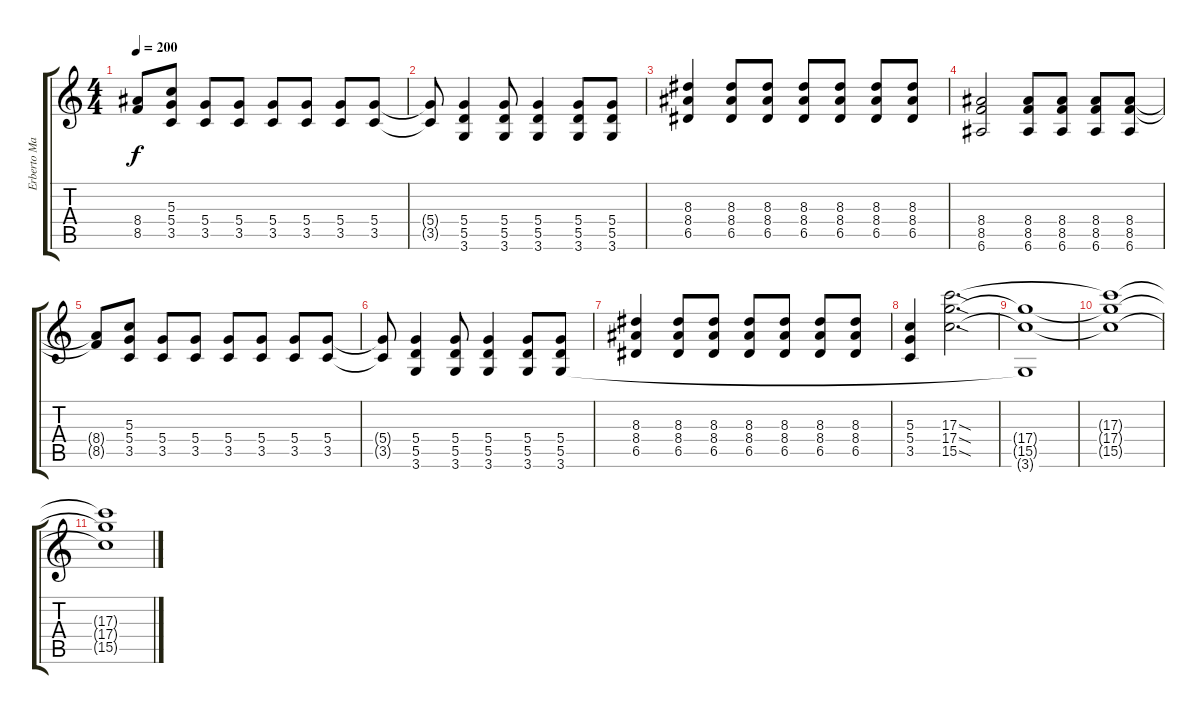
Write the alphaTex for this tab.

\track ("Erberto Maria Lewis" "Erberto Ma") {instrument distortionguitar}
\staff {score tabs}
\tuning (E4 B3 G3 D3 A2 E2) {hide}
\ts (4 4)
\tempo 200
\clef g2
\ks c
(8.4{t} 8.5{t}).8{dy f} (5.3 5.4 3.5).8 (5.4 3.5).8 (5.4 3.5).8 (5.4 3.5).8 (5.4 3.5).8 (5.4 3.5).8 (5.4 3.5).8 |
(5.4{t} 3.5{t}).8 (5.4 5.5 3.6).4 (5.4 5.5 3.6).8 (5.4 5.5 3.6).4 (5.4 5.5 3.6).8 (5.4 5.5 3.6).8 |
(8.3 8.4 6.5).4 (8.3 8.4 6.5).8 (8.3 8.4 6.5).8 (8.3 8.4 6.5).8 (8.3 8.4 6.5).8 (8.3 8.4 6.5).8 (8.3 8.4 6.5).8 |
(8.4 8.5 6.6).2 (8.4 8.5 6.6).8 (8.4 8.5 6.6).8 (8.4 8.5 6.6).8 (8.4 8.5 6.6).8 |
(8.4{t} 8.5{t}).8 (5.3 5.4 3.5).8 (5.4 3.5).8 (5.4 3.5).8 (5.4 3.5).8 (5.4 3.5).8 (5.4 3.5).8 (5.4 3.5).8 |
(5.4{t} 3.5{t}).8 (5.4 5.5 3.6).4 (5.4 5.5 3.6).8 (5.4 5.5 3.6).4 (5.4 5.5 3.6).8 (5.4 5.5 3.6).8 |
(8.3 8.4 6.5).4 (8.3 8.4 6.5).8 (8.3 8.4 6.5).8 (8.3 8.4 6.5).8 (8.3 8.4 6.5).8 (8.3 8.4 6.5).8 (8.3 8.4 6.5).8 |
(5.3 5.4 3.5).4 (17.3{sod} 17.4{sod} 15.5{sod}).2{d} |
(17.4{t} 15.5{t} 3.6{t}).1 |
(17.3{t} 17.4{t} 15.5{t}).1 |
(17.3{t} 17.4{t} 15.5{t}).1
